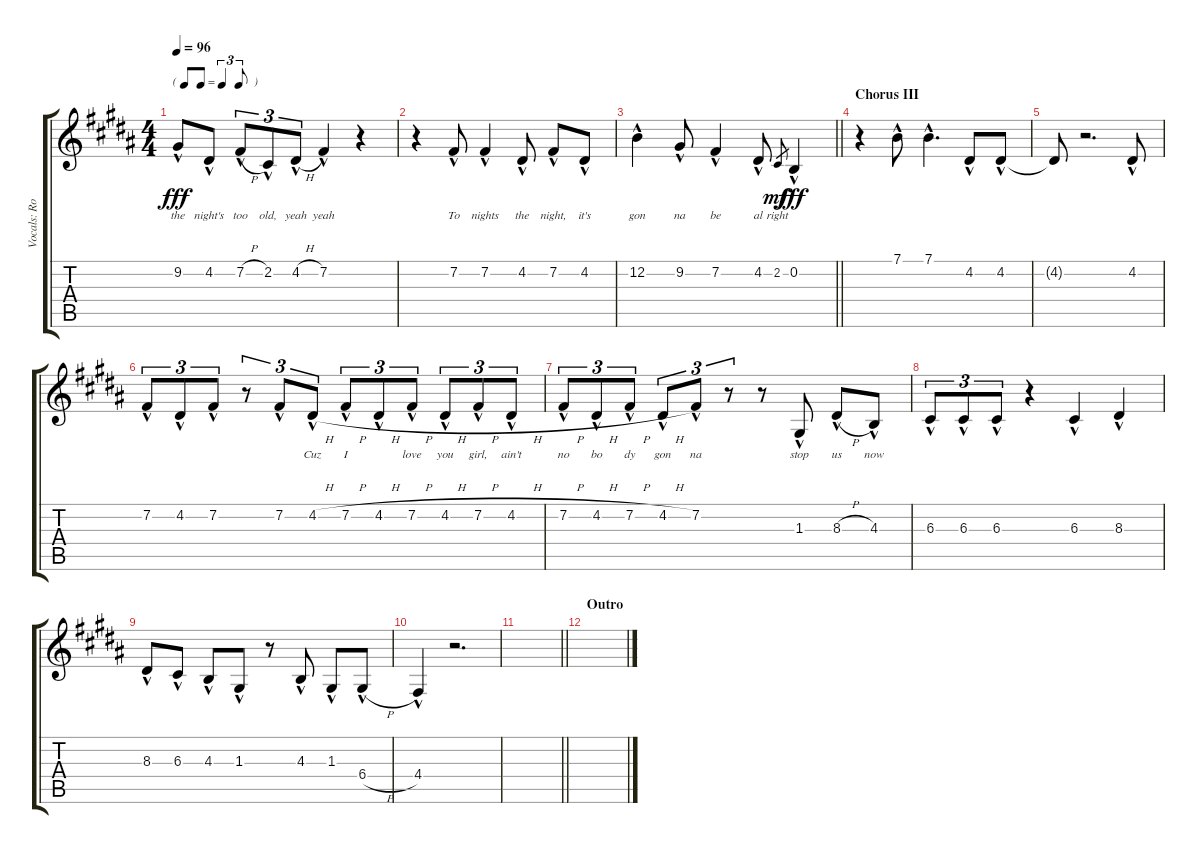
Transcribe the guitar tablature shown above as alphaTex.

\track ("Vocals: Rod" "Vocals: Ro") {instrument lead2sawtooth}
\staff {score tabs}
\tuning (E4 B3 G3 D3 A2 E2) {hide}
\ts (4 4)
\tf triplet8th
\tempo 96
\clef g2
\ks b
9.2{hac}.8{lyrics (0 "the") lyrics (1 "") lyrics (2 "") lyrics (3 "") lyrics (4 "") dy fff} 4.2{hac}.8{lyrics (0 "night's") lyrics (1 "") lyrics (2 "") lyrics (3 "") lyrics (4 "")} 7.2{h hac}.8{tu (3 2) lyrics (0 "too") lyrics (1 "") lyrics (2 "") lyrics (3 "") lyrics (4 "")} 2.2{hac}.8{tu (3 2) lyrics (0 "old,") lyrics (1 "") lyrics (2 "") lyrics (3 "") lyrics (4 "")} 4.2{h hac}.8{tu (3 2) lyrics (0 "yeah") lyrics (1 "") lyrics (2 "") lyrics (3 "") lyrics (4 "")} 7.2{hac}.4{lyrics (0 "yeah") lyrics (1 "") lyrics (2 "") lyrics (3 "") lyrics (4 "")} r.4 |
r.4 7.2{hac}.8{lyrics (0 "To") lyrics (1 "") lyrics (2 "") lyrics (3 "") lyrics (4 "")} 7.2{hac}.4{lyrics (0 "nights") lyrics (1 "") lyrics (2 "") lyrics (3 "") lyrics (4 "")} 4.2{hac}.8{lyrics (0 "the") lyrics (1 "") lyrics (2 "") lyrics (3 "") lyrics (4 "")} 7.2{hac}.8{lyrics (0 "night,") lyrics (1 "") lyrics (2 "") lyrics (3 "") lyrics (4 "")} 4.2{hac}.8{lyrics (0 "it's") lyrics (1 "") lyrics (2 "") lyrics (3 "") lyrics (4 "")} |
\barLineRight lightlight
12.2{hac}.4{lyrics (0 "gon") lyrics (1 "") lyrics (2 "") lyrics (3 "") lyrics (4 "")} 9.2{hac}.8{lyrics (0 "na") lyrics (1 "") lyrics (2 "") lyrics (3 "") lyrics (4 "")} 7.2{hac}.4{lyrics (0 "be") lyrics (1 "") lyrics (2 "") lyrics (3 "") lyrics (4 "")} 4.2{hac}.8{lyrics (0 "al") lyrics (1 "") lyrics (2 "") lyrics (3 "") lyrics (4 "")} 2.2.8{lyrics (0 "right") lyrics (1 "") lyrics (2 "") lyrics (3 "") lyrics (4 "") gr dy mf} 0.2{hac}.4{lyrics (0 "") lyrics (1 "") lyrics (2 "") lyrics (3 "") lyrics (4 "") dy fff} |
\section ("" "Chorus III")
r.4 7.1{hac}.8{lyrics (0 "") lyrics (1 "") lyrics (2 "") lyrics (3 "") lyrics (4 "")} 7.1{hac}.4{d lyrics (0 "") lyrics (1 "") lyrics (2 "") lyrics (3 "") lyrics (4 "")} 4.2{hac}.8{lyrics (0 "") lyrics (1 "") lyrics (2 "") lyrics (3 "") lyrics (4 "")} 4.2{hac}.8{lyrics (0 "") lyrics (1 "") lyrics (2 "") lyrics (3 "") lyrics (4 "")} |
4.2{t}.8{lyrics (0 "") lyrics (1 "") lyrics (2 "") lyrics (3 "") lyrics (4 "")} r.2{d} 4.2{hac}.8{lyrics (0 "") lyrics (1 "") lyrics (2 "") lyrics (3 "") lyrics (4 "")} |
7.2{hac}.8{tu (3 2) lyrics (0 "") lyrics (1 "") lyrics (2 "") lyrics (3 "") lyrics (4 "")} 4.2{hac}.8{tu (3 2) lyrics (0 "") lyrics (1 "") lyrics (2 "") lyrics (3 "") lyrics (4 "")} 7.2{hac}.8{tu (3 2) lyrics (0 "") lyrics (1 "") lyrics (2 "") lyrics (3 "") lyrics (4 "")} r.8{tu (3 2)} 7.2{hac}.8{tu (3 2) lyrics (0 "") lyrics (1 "") lyrics (2 "") lyrics (3 "") lyrics (4 "")} 4.2{h hac}.8{tu (3 2) lyrics (0 "Cuz") lyrics (1 "") lyrics (2 "") lyrics (3 "") lyrics (4 "")} 7.2{h hac}.8{tu (3 2) lyrics (0 "I") lyrics (1 "") lyrics (2 "") lyrics (3 "") lyrics (4 "")} 4.2{h hac}.8{tu (3 2) lyrics (0 "") lyrics (1 "") lyrics (2 "") lyrics (3 "") lyrics (4 "")} 7.2{h hac}.8{tu (3 2) lyrics (0 "love") lyrics (1 "") lyrics (2 "") lyrics (3 "") lyrics (4 "")} 4.2{h hac}.8{tu (3 2) lyrics (0 "you") lyrics (1 "") lyrics (2 "") lyrics (3 "") lyrics (4 "")} 7.2{h hac}.8{tu (3 2) lyrics (0 "girl,") lyrics (1 "") lyrics (2 "") lyrics (3 "") lyrics (4 "")} 4.2{h hac}.8{tu (3 2) lyrics (0 "ain't") lyrics (1 "") lyrics (2 "") lyrics (3 "") lyrics (4 "")} |
7.2{h hac}.8{tu (3 2) lyrics (0 "no") lyrics (1 "") lyrics (2 "") lyrics (3 "") lyrics (4 "")} 4.2{h hac}.8{tu (3 2) lyrics (0 "bo") lyrics (1 "") lyrics (2 "") lyrics (3 "") lyrics (4 "")} 7.2{h hac}.8{tu (3 2) lyrics (0 "dy") lyrics (1 "") lyrics (2 "") lyrics (3 "") lyrics (4 "")} 4.2{h hac}.8{tu (3 2) lyrics (0 "gon") lyrics (1 "") lyrics (2 "") lyrics (3 "") lyrics (4 "")} 7.2{hac}.8{tu (3 2) lyrics (0 "na") lyrics (1 "") lyrics (2 "") lyrics (3 "") lyrics (4 "")} r.8{tu (3 2)} r.8 1.3{hac}.8{lyrics (0 "stop") lyrics (1 "") lyrics (2 "") lyrics (3 "") lyrics (4 "")} 8.3{h hac}.8{lyrics (0 "us") lyrics (1 "") lyrics (2 "") lyrics (3 "") lyrics (4 "")} 4.3{hac}.8{lyrics (0 "now") lyrics (1 "") lyrics (2 "") lyrics (3 "") lyrics (4 "")} |
6.3{hac}.8{tu (3 2) lyrics (0 "") lyrics (1 "") lyrics (2 "") lyrics (3 "") lyrics (4 "")} 6.3{hac}.8{tu (3 2)} 6.3{hac}.8{tu (3 2)} r.4 6.3{hac}.4 8.3{hac}.4 |
8.3{hac}.8 6.3{hac}.8 4.3{hac}.8 1.3{hac}.8 r.8 4.3{hac}.8 1.3{hac}.8 6.4{h hac}.8 |
4.4{hac}.4 r.2{d} |
\barLineRight lightlight
|
\section ("" "Outro")
